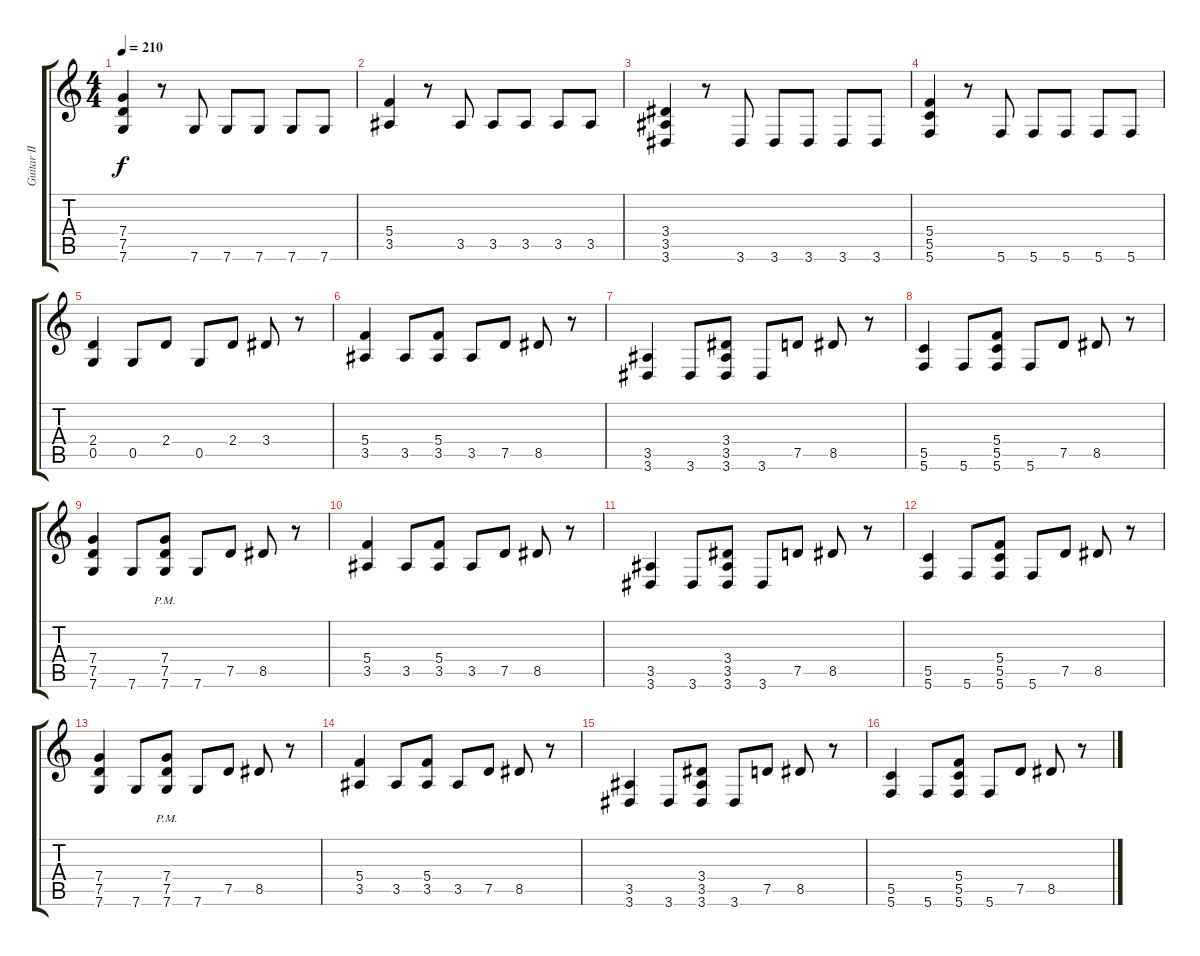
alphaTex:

\track ("Guitar II" "Guitar II") {instrument distortionguitar}
\staff {score tabs}
\tuning (D4 A3 F3 C3 G2 C2) {hide}
\ts (4 4)
\tempo 210
\clef g2
\ks c
(7.4 7.5 7.6).4{dy f} r.8 7.6.8 7.6.8 7.6.8 7.6.8 7.6.8 |
(5.4 3.5).4 r.8 3.5.8 3.5.8 3.5.8 3.5.8 3.5.8 |
(3.4 3.5 3.6).4 r.8 3.6.8 3.6.8 3.6.8 3.6.8 3.6.8 |
(5.4 5.5 5.6).4 r.8 5.6.8 5.6.8 5.6.8 5.6.8 5.6.8 |
(2.4 0.5).4 0.5.8 2.4.8 0.5.8 2.4.8 3.4.8 r.8 |
(5.4 3.5).4 3.5.8 (5.4 3.5).8 3.5.8 7.5.8 8.5.8 r.8 |
(3.5 3.6).4 3.6.8 (3.4 3.5 3.6).8 3.6.8 7.5.8 8.5.8 r.8 |
(5.5 5.6).4 5.6.8 (5.4 5.5 5.6).8 5.6.8 7.5.8 8.5.8 r.8 |
(7.4 7.5 7.6).4 7.6.8 (7.4 7.5 7.6{pm}).8 7.6.8 7.5.8 8.5.8 r.8 |
(5.4 3.5).4 3.5.8 (5.4 3.5).8 3.5.8 7.5.8 8.5.8 r.8 |
(3.5 3.6).4 3.6.8 (3.4 3.5 3.6).8 3.6.8 7.5.8 8.5.8 r.8 |
(5.5 5.6).4 5.6.8 (5.4 5.5 5.6).8 5.6.8 7.5.8 8.5.8 r.8 |
(7.4 7.5 7.6).4 7.6.8 (7.4 7.5 7.6{pm}).8 7.6.8 7.5.8 8.5.8 r.8 |
(5.4 3.5).4 3.5.8 (5.4 3.5).8 3.5.8 7.5.8 8.5.8 r.8 |
(3.5 3.6).4 3.6.8 (3.4 3.5 3.6).8 3.6.8 7.5.8 8.5.8 r.8 |
(5.5 5.6).4 5.6.8 (5.4 5.5 5.6).8 5.6.8 7.5.8 8.5.8 r.8
